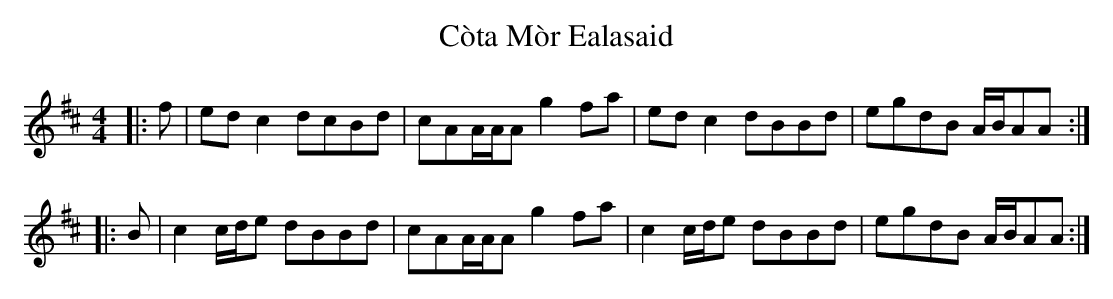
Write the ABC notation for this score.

X:1
T: Còta Mòr Ealasaid
M: 4/4
L: 1/8
K: Amix
|:f|edc2 dcBd|cAA/A/A g2fa|edc2 dBBd|egdB A/B/AA:|
|:B|c2c/d/e dBBd|cAA/A/A g2fa|c2c/d/e dBBd|egdB A/B/AA:|
